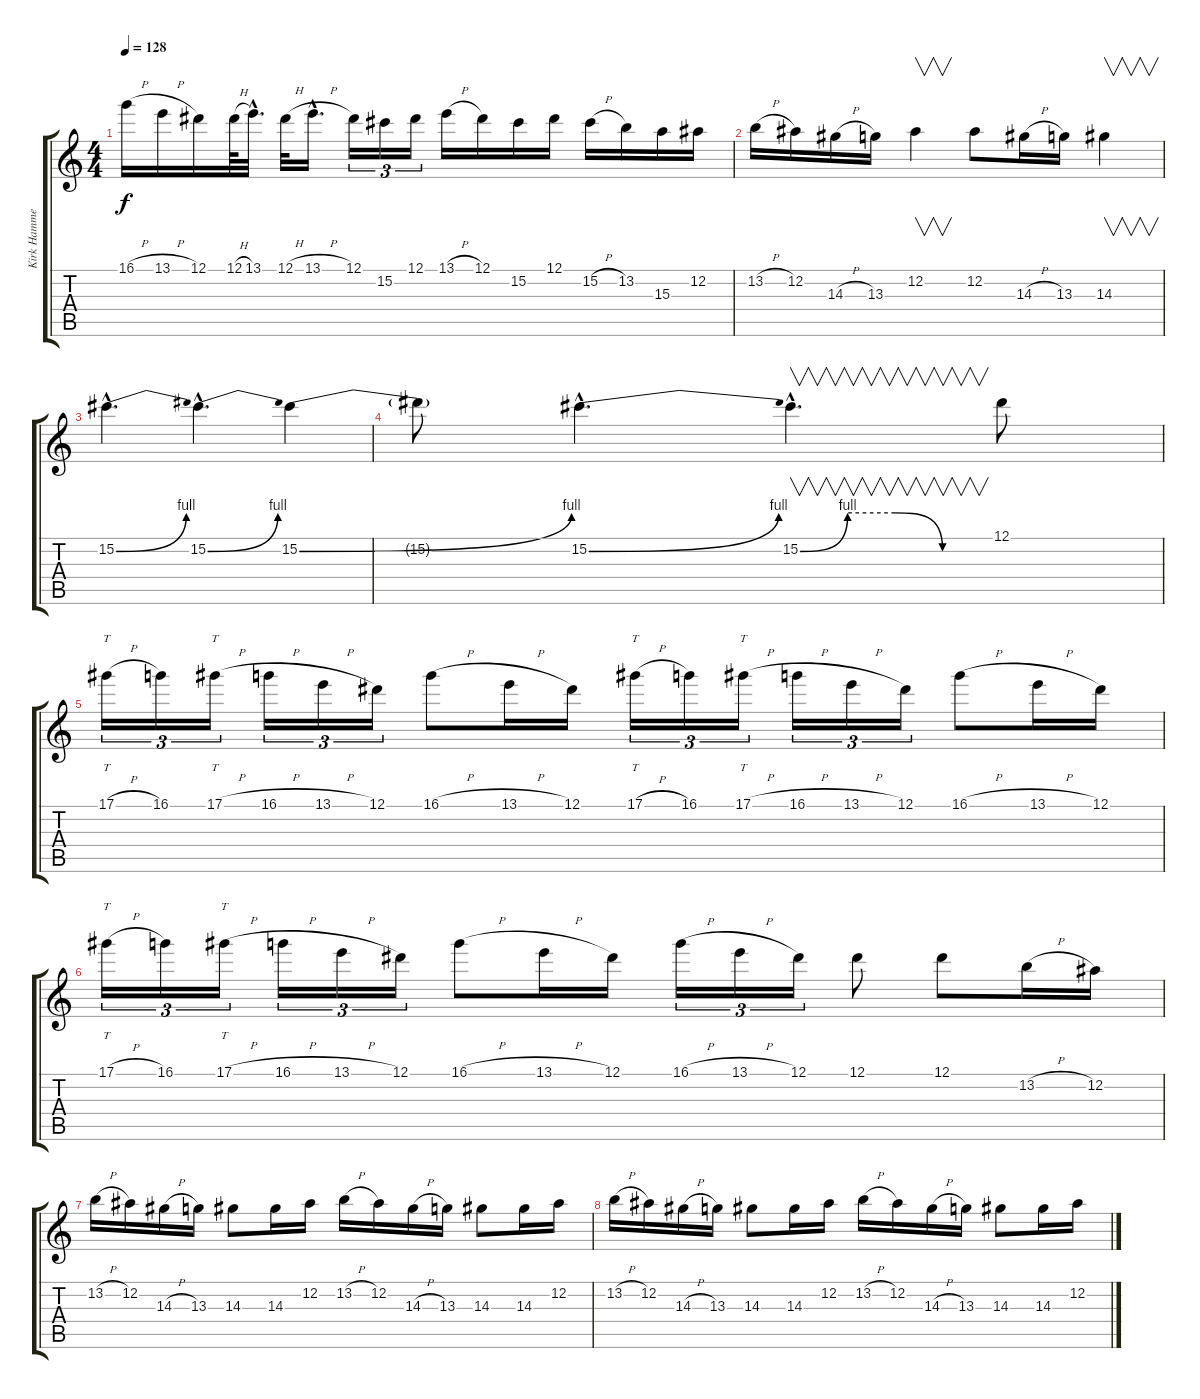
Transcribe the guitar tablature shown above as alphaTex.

\track ("Kirk Hammett (Distortion Guitar)" "Kirk Hamme") {instrument overdrivenguitar}
\staff {score tabs}
\tuning (Eb4 Bb3 Gb3 Db3 Ab2 Eb2) {hide}
\ts (4 4)
\tempo 128
\clef g2
\ks c
16.1{h}.16{dy f} 13.1{h}.16 12.1.16 12.1{h}.64 13.1{hac}.32{d} 12.1{h}.32 13.1{h hac}.16{d} 12.1.16{tu (3 2)} 15.2.16{tu (3 2)} 12.1.16{tu (3 2)} 13.1{h}.16 12.1.16 15.2.16 12.1.16 15.2{h}.16 13.2.16 15.3.16 12.2.16 |
13.2{h}.16 12.2.16 14.3{h}.16 13.3.16 12.2.4{v} 12.2.8 14.3{h}.16 13.3.16 14.3.4{v} |
15.2{be (bend 0 0 60 4) hac}.4{d} 15.2{be (bend 0 0 60 4) hac}.4{d} 15.2{be (bend 0 0 60 4)}.4 |
15.2{t}.8 15.2{be (bend 0 0 60 4) hac}.4{d} 15.2{be (custom 0 0 15 4 30 4 45 0 60 0) hac}.4{v d} 12.1.8 |
17.1{h}.16{tt tu (3 2)} 16.1.16{tu (3 2)} 17.1{h}.16{tt tu (3 2)} 16.1{h}.16{tu (3 2)} 13.1{h}.16{tu (3 2)} 12.1.16{tu (3 2)} 16.1{h}.8 13.1{h}.16 12.1.16 17.1{h}.16{tt tu (3 2)} 16.1.16{tu (3 2)} 17.1{h}.16{tt tu (3 2)} 16.1{h}.16{tu (3 2)} 13.1{h}.16{tu (3 2)} 12.1.16{tu (3 2)} 16.1{h}.8 13.1{h}.16 12.1.16 |
17.1{h}.16{tt tu (3 2)} 16.1.16{tu (3 2)} 17.1{h}.16{tt tu (3 2)} 16.1{h}.16{tu (3 2)} 13.1{h}.16{tu (3 2)} 12.1.16{tu (3 2)} 16.1{h}.8 13.1{h}.16 12.1.16 16.1{h}.16{tu (3 2)} 13.1{h}.16{tu (3 2)} 12.1.16{tu (3 2)} 12.1.8 12.1.8 13.2{h}.16 12.2.16 |
13.2{h}.16 12.2.16 14.3{h}.16 13.3.16 14.3.8 14.3.16 12.2.16 13.2{h}.16 12.2.16 14.3{h}.16 13.3.16 14.3.8 14.3.16 12.2.16 |
13.2{h}.16 12.2.16 14.3{h}.16 13.3.16 14.3.8 14.3.16 12.2.16 13.2{h}.16 12.2.16 14.3{h}.16 13.3.16 14.3.8 14.3.16 12.2.16
